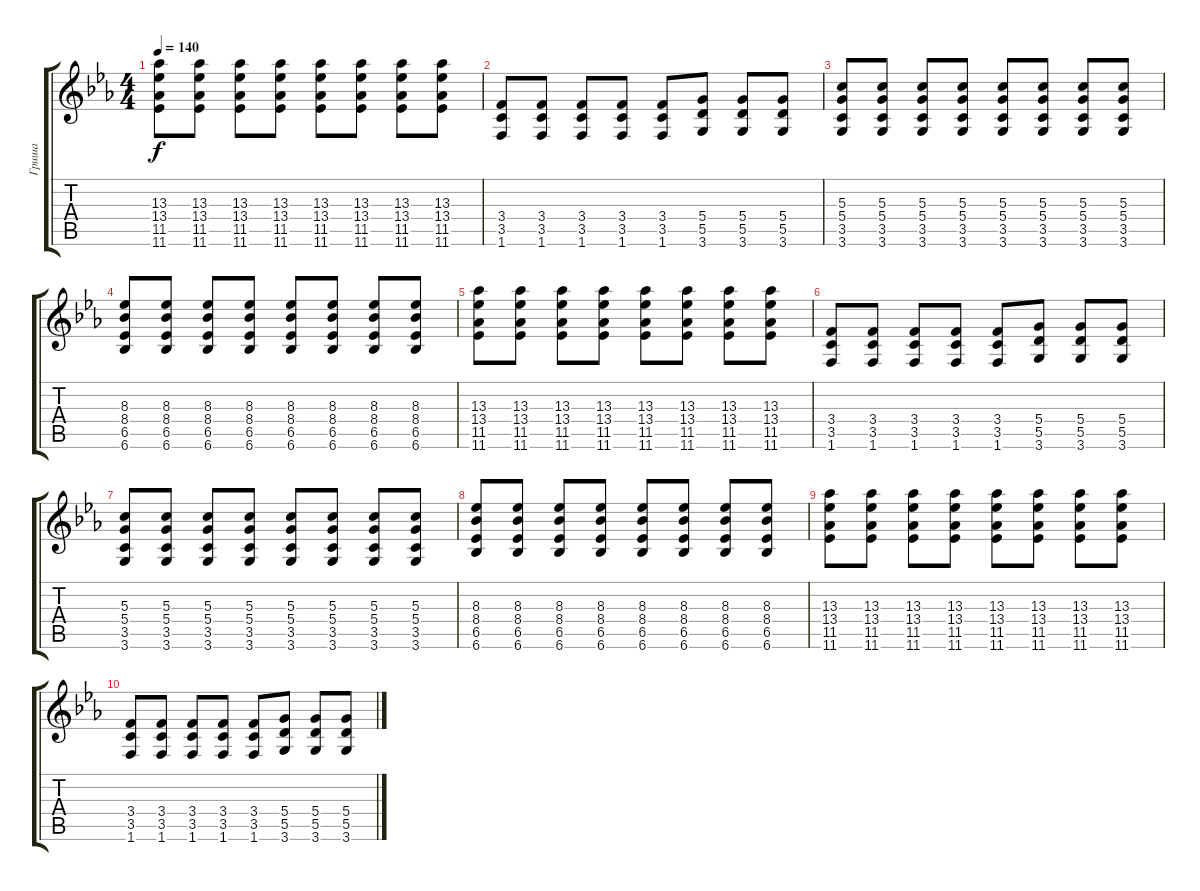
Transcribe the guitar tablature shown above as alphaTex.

\track ("Гриша" "Гриша") {instrument distortionguitar}
\staff {score tabs}
\tuning (E4 B3 G3 D3 A2 E2) {hide}
\ts (4 4)
\tempo 140
\clef g2
\ks eb
(13.3 13.4 11.5 11.6).8{dy f} (13.3 13.4 11.5 11.6).8 (13.3 13.4 11.5 11.6).8 (13.3 13.4 11.5 11.6).8 (13.3 13.4 11.5 11.6).8 (13.3 13.4 11.5 11.6).8 (13.3 13.4 11.5 11.6).8 (13.3 13.4 11.5 11.6).8 |
(3.4 3.5 1.6).8 (3.4 3.5 1.6).8 (3.4 3.5 1.6).8 (3.4 3.5 1.6).8 (3.4 3.5 1.6).8 (5.4 5.5 3.6).8 (5.4 5.5 3.6).8 (5.4 5.5 3.6).8 |
(5.3 5.4 3.5 3.6).8 (5.3 5.4 3.5 3.6).8 (5.3 5.4 3.5 3.6).8 (5.3 5.4 3.5 3.6).8 (5.3 5.4 3.5 3.6).8 (5.3 5.4 3.5 3.6).8 (5.3 5.4 3.5 3.6).8 (5.3 5.4 3.5 3.6).8 |
(8.3 8.4 6.5 6.6).8 (8.3 8.4 6.5 6.6).8 (8.3 8.4 6.5 6.6).8 (8.3 8.4 6.5 6.6).8 (8.3 8.4 6.5 6.6).8 (8.3 8.4 6.5 6.6).8 (8.3 8.4 6.5 6.6).8 (8.3 8.4 6.5 6.6).8 |
(13.3 13.4 11.5 11.6).8 (13.3 13.4 11.5 11.6).8 (13.3 13.4 11.5 11.6).8 (13.3 13.4 11.5 11.6).8 (13.3 13.4 11.5 11.6).8 (13.3 13.4 11.5 11.6).8 (13.3 13.4 11.5 11.6).8 (13.3 13.4 11.5 11.6).8 |
(3.4 3.5 1.6).8 (3.4 3.5 1.6).8 (3.4 3.5 1.6).8 (3.4 3.5 1.6).8 (3.4 3.5 1.6).8 (5.4 5.5 3.6).8 (5.4 5.5 3.6).8 (5.4 5.5 3.6).8 |
(5.3 5.4 3.5 3.6).8 (5.3 5.4 3.5 3.6).8 (5.3 5.4 3.5 3.6).8 (5.3 5.4 3.5 3.6).8 (5.3 5.4 3.5 3.6).8 (5.3 5.4 3.5 3.6).8 (5.3 5.4 3.5 3.6).8 (5.3 5.4 3.5 3.6).8 |
(8.3 8.4 6.5 6.6).8 (8.3 8.4 6.5 6.6).8 (8.3 8.4 6.5 6.6).8 (8.3 8.4 6.5 6.6).8 (8.3 8.4 6.5 6.6).8 (8.3 8.4 6.5 6.6).8 (8.3 8.4 6.5 6.6).8 (8.3 8.4 6.5 6.6).8 |
(13.3 13.4 11.5 11.6).8 (13.3 13.4 11.5 11.6).8 (13.3 13.4 11.5 11.6).8 (13.3 13.4 11.5 11.6).8 (13.3 13.4 11.5 11.6).8 (13.3 13.4 11.5 11.6).8 (13.3 13.4 11.5 11.6).8 (13.3 13.4 11.5 11.6).8 |
(3.4 3.5 1.6).8 (3.4 3.5 1.6).8 (3.4 3.5 1.6).8 (3.4 3.5 1.6).8 (3.4 3.5 1.6).8 (5.4 5.5 3.6).8 (5.4 5.5 3.6).8 (5.4 5.5 3.6).8
